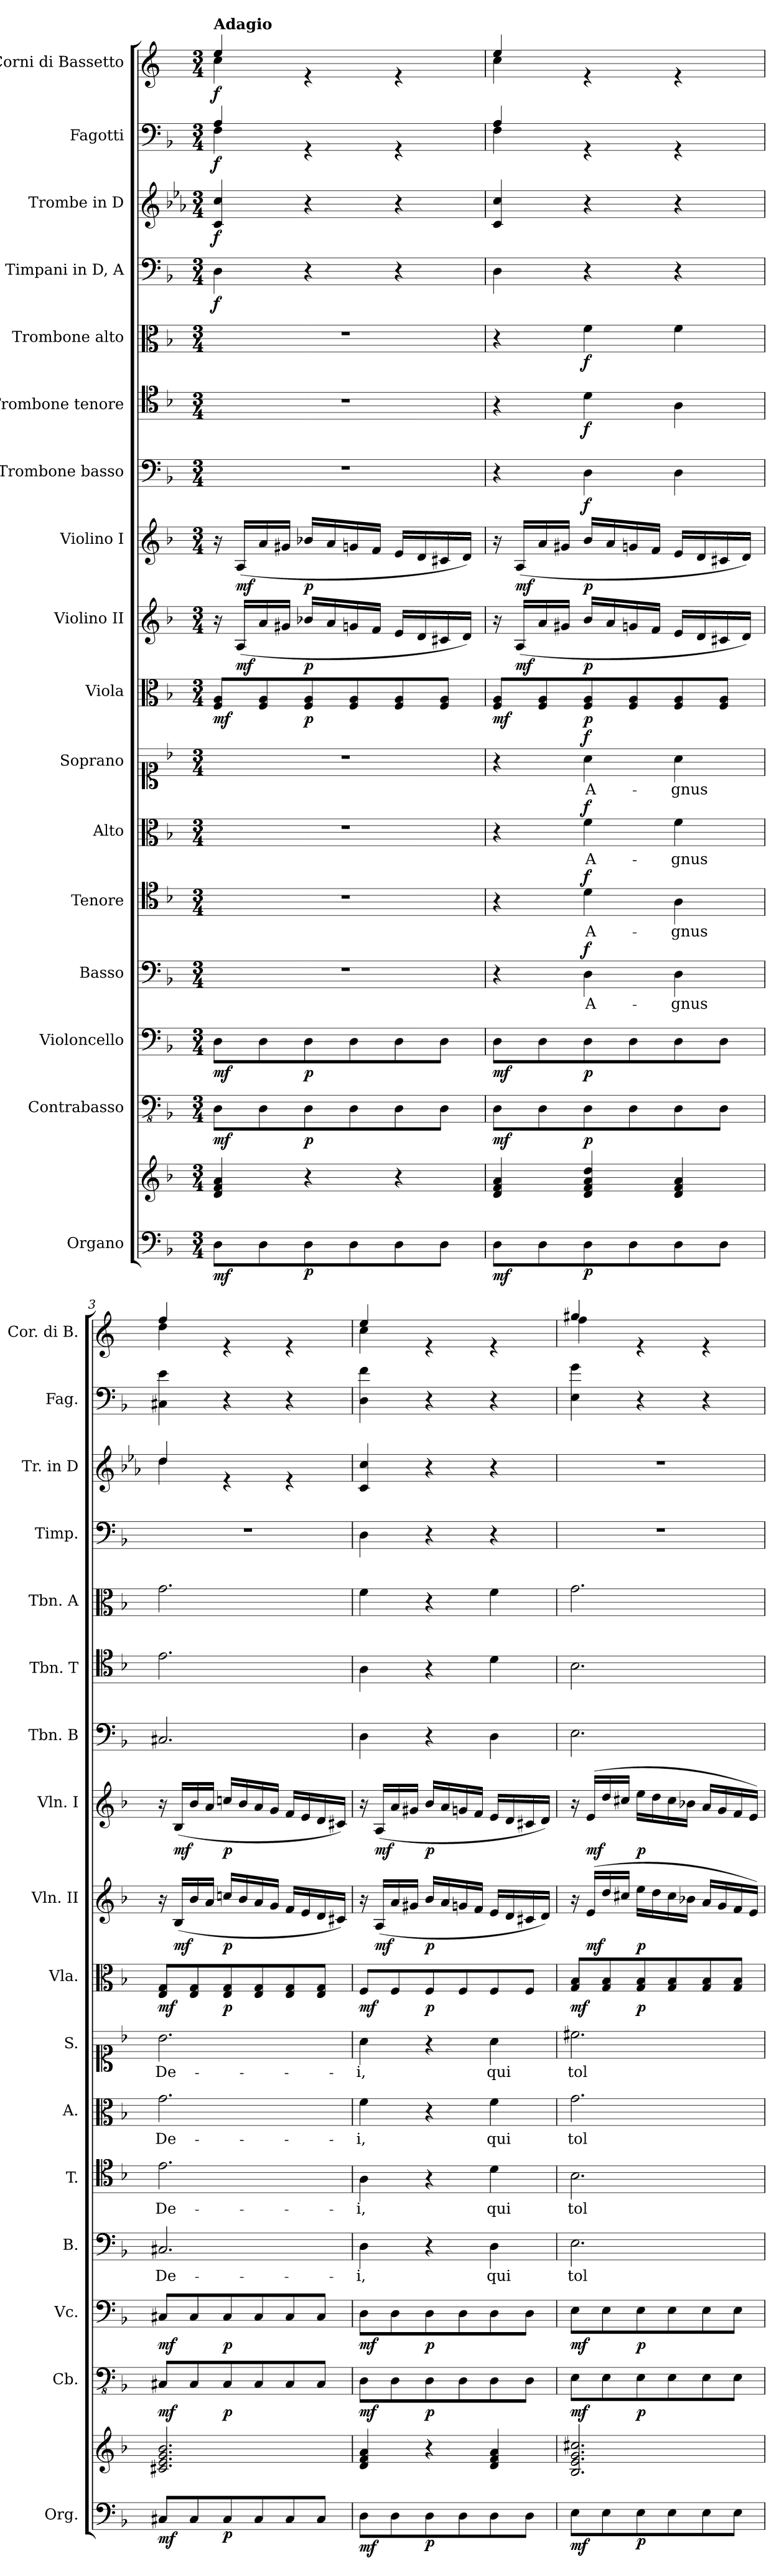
**kern	**kern	**dynam	**kern	**dynam	**kern	**dynam	**kern	**text	**dynam	**kern	**text	**dynam	**kern	**text	**dynam	**kern	**text	**dynam	**kern	**dynam	**kern	**dynam	**kern	**dynam	**kern	**dynam	**kern	**dynam	**kern	**dynam	**kern	**dynam	**kern	**dynam	**kern	**dynam	**kern	**dynam
*part17	*part17	*part17	*part16	*part16	*part15	*part15	*part14	*part14	*part14	*part13	*part13	*part13	*part12	*part12	*part12	*part11	*part11	*part11	*part10	*part10	*part9	*part9	*part8	*part8	*part7	*part7	*part6	*part6	*part5	*part5	*part4	*part4	*part3	*part3	*part2	*part2	*part1	*part1
*staff18	*staff17	*staff17/18	*staff16	*staff16	*staff15	*staff15	*staff14	*staff14	*staff14	*staff13	*staff13	*staff13	*staff12	*staff12	*staff12	*staff11	*staff11	*staff11	*staff10	*staff10	*staff9	*staff9	*staff8	*staff8	*staff7	*staff7	*staff6	*staff6	*staff5	*staff5	*staff4	*staff4	*staff3	*staff3	*staff2	*staff2	*staff1	*staff1
*I"Organo	*	*	*I"Contrabasso	*	*I"Violoncello	*	*I"Basso	*	*	*I"Tenore	*	*	*I"Alto	*	*	*I"Soprano	*	*	*I"Viola	*	*I"Violino II	*	*I"Violino I	*	*I"Trombone basso	*	*I"Trombone tenore	*	*I"Trombone alto	*	*I"Timpani in D, A	*	*I"Trombe in D	*	*I"Fagotti	*	*I"Corni di Bassetto	*
*I'Org.	*	*	*I'Cb.	*	*I'Vc.	*	*I'B.	*	*	*I'T.	*	*	*I'A.	*	*	*I'S.	*	*	*I'Vla.	*	*I'Vln. II	*	*I'Vln. I	*	*I'Tbn. B	*	*I'Tbn. T	*	*I'Tbn. A	*	*I'Timp.	*	*I'Tr. in D	*	*I'Fag.	*	*I'Cor. di B.	*
*clefF4	*clefG2	*	*clefFv4	*	*clefF4	*	*clefF4	*	*	*clefC4	*	*	*clefC3	*	*	*clefC1	*	*	*clefC3	*	*clefG2	*	*clefG2	*	*clefF4	*	*clefC4	*	*clefC3	*	*clefF4	*	*clefG2	*	*clefF4	*	*clefG2	*
*	*	*	*	*	*	*	*	*	*	*	*	*	*	*	*	*	*	*	*	*	*	*	*	*	*	*	*	*	*	*	*	*	*ITrd-1c-2	*	*	*	*ITrd4c7	*
*k[b-]	*k[b-]	*	*k[b-]	*	*k[b-]	*	*k[b-]	*	*	*k[b-]	*	*	*k[b-]	*	*	*k[b-]	*	*	*k[b-]	*	*k[b-]	*	*k[b-]	*	*k[b-]	*	*k[b-]	*	*k[b-]	*	*k[b-]	*	*k[b-]	*	*k[b-]	*	*k[b-]	*
*M3/4	*M3/4	*	*M3/4	*	*M3/4	*	*M3/4	*	*	*M3/4	*	*	*M3/4	*	*	*M3/4	*	*	*M3/4	*	*M3/4	*	*M3/4	*	*M3/4	*	*M3/4	*	*M3/4	*	*M3/4	*	*M3/4	*	*M3/4	*	*M3/4	*
=1	=1	=1	=1	=1	=1	=1	=1	=1	=1	=1	=1	=1	=1	=1	=1	=1	=1	=1	=1	=1	=1	=1	=1	=1	=1	=1	=1	=1	=1	=1	=1	=1	=1	=1	=1	=1	=1	=1
*	*	*	*	*	*	*	*	*	*	*	*	*	*	*	*	*	*	*	*	*	*	*	*	*	*	*	*	*	*	*	*	*	*	*	*^	*	*^	*
!	!	!	!	!	!	!	!	!	!	!	!	!	!	!	!	!	!	!	!	!	!	!	!	!	!	!	!	!	!	!	!	!	!	!	!	!	!	!LO:TX:a:B:t=Adagio	!	!
!	!	!LO:DY:b=2	!	!LO:DY:b	!	!LO:DY:b	!	!	!	!	!	!	!	!	!	!	!	!	!	!LO:DY:b	!	!	!	!	!	!	!	!	!	!	!	!LO:DY:b	!	!LO:DY:b	!	!	!LO:DY:b	!	!	!LO:DY:b
8D\L	4d/ 4f/ 4a/	mf	8DD\L	mf	8D\L	mf	2.r	.	.	2.r	.	.	2.r	.	.	2.r	.	.	8F/ 8A/L	mf	16r	.	16r	.	2.r	.	2.r	.	2.r	.	4D\	f	4d/ 4dd/	f	4A/	4F\	f	4a/	4f\	f
!	!	!	!	!	!	!	!	!	!	!	!	!	!	!	!	!	!	!	!	!	!	!LO:DY:b	!	!LO:DY:b	!	!	!	!	!	!	!	!	!	!	!	!	!	!	!	!
.	.	.	.	.	.	.	.	.	.	.	.	.	.	.	.	.	.	.	.	.	(<16A/LL	mf	(<16A/LL	mf	.	.	.	.	.	.	.	.	.	.	.	.	.	.	.	.
8D\	.	.	8DD\	.	8D\	.	.	.	.	.	.	.	.	.	.	.	.	.	8F/ 8A/	.	16a/	.	16a/	.	.	.	.	.	.	.	.	.	.	.	.	.	.	.	.	.
.	.	.	.	.	.	.	.	.	.	.	.	.	.	.	.	.	.	.	.	.	16g#X/JJ	.	16g#X/JJ	.	.	.	.	.	.	.	.	.	.	.	.	.	.	.	.	.
!	!	!LO:DY:b=2	!	!LO:DY:b	!	!LO:DY:b	!	!	!	!	!	!	!	!	!	!	!	!	!	!LO:DY:b	!	!LO:DY:b	!	!LO:DY:b	!	!	!	!	!	!	!	!	!	!	!	!	!	!	!	!
8D\	4r	p	8DD\	p	8D\	p	.	.	.	.	.	.	.	.	.	.	.	.	8F/ 8A/	p	16b-X/LL	p	16b-X/LL	p	.	.	.	.	.	.	4r	.	4r	.	4rGG	2ryy	.	4re	2ryy	.
.	.	.	.	.	.	.	.	.	.	.	.	.	.	.	.	.	.	.	.	.	16a/	.	16a/	.	.	.	.	.	.	.	.	.	.	.	.	.	.	.	.	.
8D\	.	.	8DD\	.	8D\	.	.	.	.	.	.	.	.	.	.	.	.	.	8F/ 8A/	.	16gn/	.	16gn/	.	.	.	.	.	.	.	.	.	.	.	.	.	.	.	.	.
.	.	.	.	.	.	.	.	.	.	.	.	.	.	.	.	.	.	.	.	.	16f/JJ	.	16f/JJ	.	.	.	.	.	.	.	.	.	.	.	.	.	.	.	.	.
8D\	4r	.	8DD\	.	8D\	.	.	.	.	.	.	.	.	.	.	.	.	.	8F/ 8A/	.	16e/LL	.	16e/LL	.	.	.	.	.	.	.	4r	.	4r	.	4rGG	.	.	4re	.	.
.	.	.	.	.	.	.	.	.	.	.	.	.	.	.	.	.	.	.	.	.	16d/	.	16d/	.	.	.	.	.	.	.	.	.	.	.	.	.	.	.	.	.
8D\J	.	.	8DD\J	.	8D\J	.	.	.	.	.	.	.	.	.	.	.	.	.	8F/ 8A/J	.	16c#X/	.	16c#X/	.	.	.	.	.	.	.	.	.	.	.	.	.	.	.	.	.
.	.	.	.	.	.	.	.	.	.	.	.	.	.	.	.	.	.	.	.	.	16d/JJ)	.	16d/JJ)	.	.	.	.	.	.	.	.	.	.	.	.	.	.	.	.	.
=2	=2	=2	=2	=2	=2	=2	=2	=2	=2	=2	=2	=2	=2	=2	=2	=2	=2	=2	=2	=2	=2	=2	=2	=2	=2	=2	=2	=2	=2	=2	=2	=2	=2	=2	=2	=2	=2	=2	=2	=2
!	!	!LO:DY:b=2	!	!LO:DY:b	!	!LO:DY:b	!	!	!	!	!	!	!	!	!	!	!	!	!	!LO:DY:b	!	!	!	!	!	!	!	!	!	!	!	!	!	!	!	!	!	!	!	!
8D\L	4d/ 4f/ 4a/	mf	8DD\L	mf	8D\L	mf	4r	.	.	4r	.	.	4r	.	.	4r	.	.	8F/ 8A/L	mf	16r	.	16r	.	4r	.	4r	.	4r	.	4D\	.	4d/ 4dd/	.	4A/	4F\	.	4a/	4f\	.
!	!	!	!	!	!	!	!	!	!	!	!	!	!	!	!	!	!	!	!	!	!	!LO:DY:b	!	!LO:DY:b	!	!	!	!	!	!	!	!	!	!	!	!	!	!	!	!
.	.	.	.	.	.	.	.	.	.	.	.	.	.	.	.	.	.	.	.	.	(<16A/LL	mf	(<16A/LL	mf	.	.	.	.	.	.	.	.	.	.	.	.	.	.	.	.
8D\	.	.	8DD\	.	8D\	.	.	.	.	.	.	.	.	.	.	.	.	.	8F/ 8A/	.	16a/	.	16a/	.	.	.	.	.	.	.	.	.	.	.	.	.	.	.	.	.
.	.	.	.	.	.	.	.	.	.	.	.	.	.	.	.	.	.	.	.	.	16g#X/JJ	.	16g#X/JJ	.	.	.	.	.	.	.	.	.	.	.	.	.	.	.	.	.
!	!	!LO:DY:b=2	!	!LO:DY:b	!	!LO:DY:b	!	!LO:LY:b	!LO:DY:a	!	!LO:LY:b	!LO:DY:a	!	!LO:LY:b	!LO:DY:a	!	!LO:LY:b	!LO:DY:a	!	!LO:DY:b	!	!LO:DY:b	!	!LO:DY:b	!	!LO:DY:b	!	!LO:DY:b	!	!LO:DY:b	!	!	!	!	!	!	!	!	!	!
8D\	4d/ 4f/ 4a/ 4dd/	p	8DD\	p	8D\	p	4D\	A-	f	4d\	A-	f	4f\	A-	f	4a\	A-	f	8F/ 8A/	p	16b-/LL	p	16b-/LL	p	4D\	f	4d\	f	4f\	f	4r	.	4r	.	4rGG	2ryy	.	4re	2ryy	.
.	.	.	.	.	.	.	.	.	.	.	.	.	.	.	.	.	.	.	.	.	16a/	.	16a/	.	.	.	.	.	.	.	.	.	.	.	.	.	.	.	.	.
8D\	.	.	8DD\	.	8D\	.	.	.	.	.	.	.	.	.	.	.	.	.	8F/ 8A/	.	16gn/	.	16gn/	.	.	.	.	.	.	.	.	.	.	.	.	.	.	.	.	.
.	.	.	.	.	.	.	.	.	.	.	.	.	.	.	.	.	.	.	.	.	16f/JJ	.	16f/JJ	.	.	.	.	.	.	.	.	.	.	.	.	.	.	.	.	.
!	!	!	!	!	!	!	!	!LO:LY:b	!	!	!LO:LY:b	!	!	!LO:LY:b	!	!	!LO:LY:b	!	!	!	!	!	!	!	!	!	!	!	!	!	!	!	!	!	!	!	!	!	!	!
8D\	4d/ 4f/ 4a/	.	8DD\	.	8D\	.	4D\	-gnus	.	4A\	-gnus	.	4f\	-gnus	.	4a\	-gnus	.	8F/ 8A/	.	16e/LL	.	16e/LL	.	4D\	.	4A\	.	4f\	.	4r	.	4r	.	4rGG	.	.	4re	.	.
.	.	.	.	.	.	.	.	.	.	.	.	.	.	.	.	.	.	.	.	.	16d/	.	16d/	.	.	.	.	.	.	.	.	.	.	.	.	.	.	.	.	.
8D\J	.	.	8DD\J	.	8D\J	.	.	.	.	.	.	.	.	.	.	.	.	.	8F/ 8A/J	.	16c#X/	.	16c#X/	.	.	.	.	.	.	.	.	.	.	.	.	.	.	.	.	.
.	.	.	.	.	.	.	.	.	.	.	.	.	.	.	.	.	.	.	.	.	16d/JJ)	.	16d/JJ)	.	.	.	.	.	.	.	.	.	.	.	.	.	.	.	.	.
*	*	*	*	*	*	*	*	*	*	*	*	*	*	*	*	*	*	*	*	*	*	*	*	*	*	*	*	*	*	*	*	*	*	*	*v	*v	*	*	*	*
=3	=3	=3	=3	=3	=3	=3	=3	=3	=3	=3	=3	=3	=3	=3	=3	=3	=3	=3	=3	=3	=3	=3	=3	=3	=3	=3	=3	=3	=3	=3	=3	=3	=3	=3	=3	=3	=3	=3	=3
!	!	!LO:DY:b=2	!	!LO:DY:b	!	!LO:DY:b	!	!LO:LY:b	!	!	!LO:LY:b	!	!	!LO:LY:b	!	!	!LO:LY:b	!	!	!LO:DY:b	!	!	!	!	!	!	!	!	!	!	!	!	!	!	!	!	!	!	!
*	*	*	*	*	*	*	*	*	*	*	*	*	*	*	*	*	*	*	*	*	*	*	*	*	*	*	*	*	*	*	*	*	*^	*	*	*	*	*	*
8C#X/L	2.c#X/ 2.e/ 2.g/ 2.b-/	mf	8CC#X/L	mf	8C#X/L	mf	2.C#X/	De-	.	2.e\	De-	.	2.g\	De-	.	2.b-\	De-	.	8E/ 8G/L	mf	16r	.	16r	.	2.C#X/	.	2.e\	.	2.g\	.	2.r	.	4ee/	4ee\	.	4C#X\ 4e\	.	4b-/	4g\	.
!	!	!	!	!	!	!	!	!	!	!	!	!	!	!	!	!	!	!	!	!	!	!LO:DY:b	!	!LO:DY:b	!	!	!	!	!	!	!	!	!	!	!	!	!	!	!	!
.	.	.	.	.	.	.	.	.	.	.	.	.	.	.	.	.	.	.	.	.	(<16B-/LL	mf	(<16B-/LL	mf	.	.	.	.	.	.	.	.	.	.	.	.	.	.	.	.
8C#/	.	.	8CC#/	.	8C#/	.	.	.	.	.	.	.	.	.	.	.	.	.	8E/ 8G/	.	16b-/	.	16b-/	.	.	.	.	.	.	.	.	.	.	.	.	.	.	.	.	.
.	.	.	.	.	.	.	.	.	.	.	.	.	.	.	.	.	.	.	.	.	16a/JJ	.	16a/JJ	.	.	.	.	.	.	.	.	.	.	.	.	.	.	.	.	.
!	!	!LO:DY:b=2	!	!LO:DY:b	!	!LO:DY:b	!	!	!	!	!	!	!	!	!	!	!	!	!	!LO:DY:b	!	!LO:DY:b	!	!LO:DY:b	!	!	!	!	!	!	!	!	!	!	!	!	!	!	!	!
8C#/	.	p	8CC#/	p	8C#/	p	.	.	.	.	.	.	.	.	.	.	.	.	8E/ 8G/	p	16ccn/LL	p	16ccn/LL	p	.	.	.	.	.	.	.	.	4re	2ryy	.	4r	.	4re	2ryy	.
.	.	.	.	.	.	.	.	.	.	.	.	.	.	.	.	.	.	.	.	.	16b-/	.	16b-/	.	.	.	.	.	.	.	.	.	.	.	.	.	.	.	.	.
8C#/	.	.	8CC#/	.	8C#/	.	.	.	.	.	.	.	.	.	.	.	.	.	8E/ 8G/	.	16a/	.	16a/	.	.	.	.	.	.	.	.	.	.	.	.	.	.	.	.	.
.	.	.	.	.	.	.	.	.	.	.	.	.	.	.	.	.	.	.	.	.	16g/JJ	.	16g/JJ	.	.	.	.	.	.	.	.	.	.	.	.	.	.	.	.	.
8C#/	.	.	8CC#/	.	8C#/	.	.	.	.	.	.	.	.	.	.	.	.	.	8E/ 8G/	.	16f/LL	.	16f/LL	.	.	.	.	.	.	.	.	.	4re	.	.	4r	.	4re	.	.
.	.	.	.	.	.	.	.	.	.	.	.	.	.	.	.	.	.	.	.	.	16e/	.	16e/	.	.	.	.	.	.	.	.	.	.	.	.	.	.	.	.	.
8C#/J	.	.	8CC#/J	.	8C#/J	.	.	.	.	.	.	.	.	.	.	.	.	.	8E/ 8G/J	.	16d/	.	16d/	.	.	.	.	.	.	.	.	.	.	.	.	.	.	.	.	.
.	.	.	.	.	.	.	.	.	.	.	.	.	.	.	.	.	.	.	.	.	16c#X/JJ)	.	16c#X/JJ)	.	.	.	.	.	.	.	.	.	.	.	.	.	.	.	.	.
*	*	*	*	*	*	*	*	*	*	*	*	*	*	*	*	*	*	*	*	*	*	*	*	*	*	*	*	*	*	*	*	*	*v	*v	*	*	*	*	*	*
=4	=4	=4	=4	=4	=4	=4	=4	=4	=4	=4	=4	=4	=4	=4	=4	=4	=4	=4	=4	=4	=4	=4	=4	=4	=4	=4	=4	=4	=4	=4	=4	=4	=4	=4	=4	=4	=4	=4	=4
!	!	!LO:DY:b=2	!	!LO:DY:b	!	!LO:DY:b	!	!LO:LY:b	!	!	!LO:LY:b	!	!	!LO:LY:b	!	!	!LO:LY:b	!	!	!LO:DY:b	!	!	!	!	!	!	!	!	!	!	!	!	!	!	!	!	!	!	!
8D\L	4d/ 4f/ 4a/	mf	8DD\L	mf	8D\L	mf	4D\	-i,	.	4A\	-i,	.	4f\	-i,	.	4a\	-i,	.	8F/L	mf	16r	.	16r	.	4D\	.	4A\	.	4f\	.	4D\	.	4d/ 4dd/	.	4D\ 4f\	.	4a/	4f\	.
!	!	!	!	!	!	!	!	!	!	!	!	!	!	!	!	!	!	!	!	!	!	!LO:DY:b	!	!LO:DY:b	!	!	!	!	!	!	!	!	!	!	!	!	!	!	!
.	.	.	.	.	.	.	.	.	.	.	.	.	.	.	.	.	.	.	.	.	(<16A/LL	mf	(<16A/LL	mf	.	.	.	.	.	.	.	.	.	.	.	.	.	.	.
8D\	.	.	8DD\	.	8D\	.	.	.	.	.	.	.	.	.	.	.	.	.	8F/	.	16a/	.	16a/	.	.	.	.	.	.	.	.	.	.	.	.	.	.	.	.
.	.	.	.	.	.	.	.	.	.	.	.	.	.	.	.	.	.	.	.	.	16g#X/JJ	.	16g#X/JJ	.	.	.	.	.	.	.	.	.	.	.	.	.	.	.	.
!	!	!LO:DY:b=2	!	!LO:DY:b	!	!LO:DY:b	!	!	!	!	!	!	!	!	!	!	!	!	!	!LO:DY:b	!	!LO:DY:b	!	!LO:DY:b	!	!	!	!	!	!	!	!	!	!	!	!	!	!	!
8D\	4r	p	8DD\	p	8D\	p	4r	.	.	4r	.	.	4r	.	.	4r	.	.	8F/	p	16b-/LL	p	16b-/LL	p	4r	.	4r	.	4r	.	4r	.	4r	.	4r	.	4re	2ryy	.
.	.	.	.	.	.	.	.	.	.	.	.	.	.	.	.	.	.	.	.	.	16a/	.	16a/	.	.	.	.	.	.	.	.	.	.	.	.	.	.	.	.
8D\	.	.	8DD\	.	8D\	.	.	.	.	.	.	.	.	.	.	.	.	.	8F/	.	16gn/	.	16gn/	.	.	.	.	.	.	.	.	.	.	.	.	.	.	.	.
.	.	.	.	.	.	.	.	.	.	.	.	.	.	.	.	.	.	.	.	.	16f/JJ	.	16f/JJ	.	.	.	.	.	.	.	.	.	.	.	.	.	.	.	.
!	!	!	!	!	!	!	!	!LO:LY:b	!	!	!LO:LY:b	!	!	!LO:LY:b	!	!	!LO:LY:b	!	!	!	!	!	!	!	!	!	!	!	!	!	!	!	!	!	!	!	!	!	!
8D\	4d/ 4f/ 4a/	.	8DD\	.	8D\	.	4D\	qui	.	4d\	qui	.	4f\	qui	.	4a\	qui	.	8F/	.	16e/LL	.	16e/LL	.	4D\	.	4d\	.	4f\	.	4r	.	4r	.	4r	.	4re	.	.
.	.	.	.	.	.	.	.	.	.	.	.	.	.	.	.	.	.	.	.	.	16d/	.	16d/	.	.	.	.	.	.	.	.	.	.	.	.	.	.	.	.
8D\J	.	.	8DD\J	.	8D\J	.	.	.	.	.	.	.	.	.	.	.	.	.	8F/J	.	16c#X/	.	16c#X/	.	.	.	.	.	.	.	.	.	.	.	.	.	.	.	.
.	.	.	.	.	.	.	.	.	.	.	.	.	.	.	.	.	.	.	.	.	16d/JJ)	.	16d/JJ)	.	.	.	.	.	.	.	.	.	.	.	.	.	.	.	.
=5	=5	=5	=5	=5	=5	=5	=5	=5	=5	=5	=5	=5	=5	=5	=5	=5	=5	=5	=5	=5	=5	=5	=5	=5	=5	=5	=5	=5	=5	=5	=5	=5	=5	=5	=5	=5	=5	=5	=5
!	!	!LO:DY:b=2	!	!LO:DY:b	!	!LO:DY:b	!	!LO:LY:b	!	!	!LO:LY:b	!	!	!LO:LY:b	!	!	!LO:LY:b	!	!	!LO:DY:b	!	!	!	!	!	!	!	!	!	!	!	!	!	!	!	!	!	!	!
8E\L	2.B-/ 2.e/ 2.g/ 2.cc#X/	mf	8EE\L	mf	8E\L	mf	2.E\	tol-	.	2.B-\	tol-	.	2.g\	tol-	.	2.cc#X\	tol-	.	8G/ 8B-/L	mf	16r	.	16r	.	2.E\	.	2.B-\	.	2.g\	.	2.r	.	2.r	.	4E\ 4g\	.	4cc#X/	4b-\	.
!	!	!	!	!	!	!	!	!	!	!	!	!	!	!	!	!	!	!	!	!	!	!LO:DY:b	!	!LO:DY:b	!	!	!	!	!	!	!	!	!	!	!	!	!	!	!
.	.	.	.	.	.	.	.	.	.	.	.	.	.	.	.	.	.	.	.	.	(>16e/LL	mf	(>16e/LL	mf	.	.	.	.	.	.	.	.	.	.	.	.	.	.	.
8E\	.	.	8EE\	.	8E\	.	.	.	.	.	.	.	.	.	.	.	.	.	8G/ 8B-/	.	16dd/	.	16dd/	.	.	.	.	.	.	.	.	.	.	.	.	.	.	.	.
.	.	.	.	.	.	.	.	.	.	.	.	.	.	.	.	.	.	.	.	.	16cc#X/JJ	.	16cc#X/JJ	.	.	.	.	.	.	.	.	.	.	.	.	.	.	.	.
!	!	!LO:DY:b=2	!	!LO:DY:b	!	!LO:DY:b	!	!	!	!	!	!	!	!	!	!	!	!	!	!LO:DY:b	!	!LO:DY:b	!	!LO:DY:b	!	!	!	!	!	!	!	!	!	!	!	!	!	!	!
8E\	.	p	8EE\	p	8E\	p	.	.	.	.	.	.	.	.	.	.	.	.	8G/ 8B-/	p	16ee\LL	p	16ee\LL	p	.	.	.	.	.	.	.	.	.	.	4r	.	4re	2ryy	.
.	.	.	.	.	.	.	.	.	.	.	.	.	.	.	.	.	.	.	.	.	16dd\	.	16dd\	.	.	.	.	.	.	.	.	.	.	.	.	.	.	.	.
8E\	.	.	8EE\	.	8E\	.	.	.	.	.	.	.	.	.	.	.	.	.	8G/ 8B-/	.	16cc#\	.	16cc#\	.	.	.	.	.	.	.	.	.	.	.	.	.	.	.	.
.	.	.	.	.	.	.	.	.	.	.	.	.	.	.	.	.	.	.	.	.	16b-X\JJ	.	16b-X\JJ	.	.	.	.	.	.	.	.	.	.	.	.	.	.	.	.
8E\	.	.	8EE\	.	8E\	.	.	.	.	.	.	.	.	.	.	.	.	.	8G/ 8B-/	.	16a/LL	.	16a/LL	.	.	.	.	.	.	.	.	.	.	.	4r	.	4re	.	.
.	.	.	.	.	.	.	.	.	.	.	.	.	.	.	.	.	.	.	.	.	16g/	.	16g/	.	.	.	.	.	.	.	.	.	.	.	.	.	.	.	.
8E\J	.	.	8EE\J	.	8E\J	.	.	.	.	.	.	.	.	.	.	.	.	.	8G/ 8B-/J	.	16f/	.	16f/	.	.	.	.	.	.	.	.	.	.	.	.	.	.	.	.
.	.	.	.	.	.	.	.	.	.	.	.	.	.	.	.	.	.	.	.	.	16e/JJ)	.	16e/JJ)	.	.	.	.	.	.	.	.	.	.	.	.	.	.	.	.
*	*	*	*	*	*	*	*	*	*	*	*	*	*	*	*	*	*	*	*	*	*	*	*	*	*	*	*	*	*	*	*	*	*	*	*	*	*v	*v	*
=	=	=	=	=	=	=	=	=	=	=	=	=	=	=	=	=	=	=	=	=	=	=	=	=	=	=	=	=	=	=	=	=	=	=	=	=	=	=
*-	*-	*-	*-	*-	*-	*-	*-	*-	*-	*-	*-	*-	*-	*-	*-	*-	*-	*-	*-	*-	*-	*-	*-	*-	*-	*-	*-	*-	*-	*-	*-	*-	*-	*-	*-	*-	*-	*-
